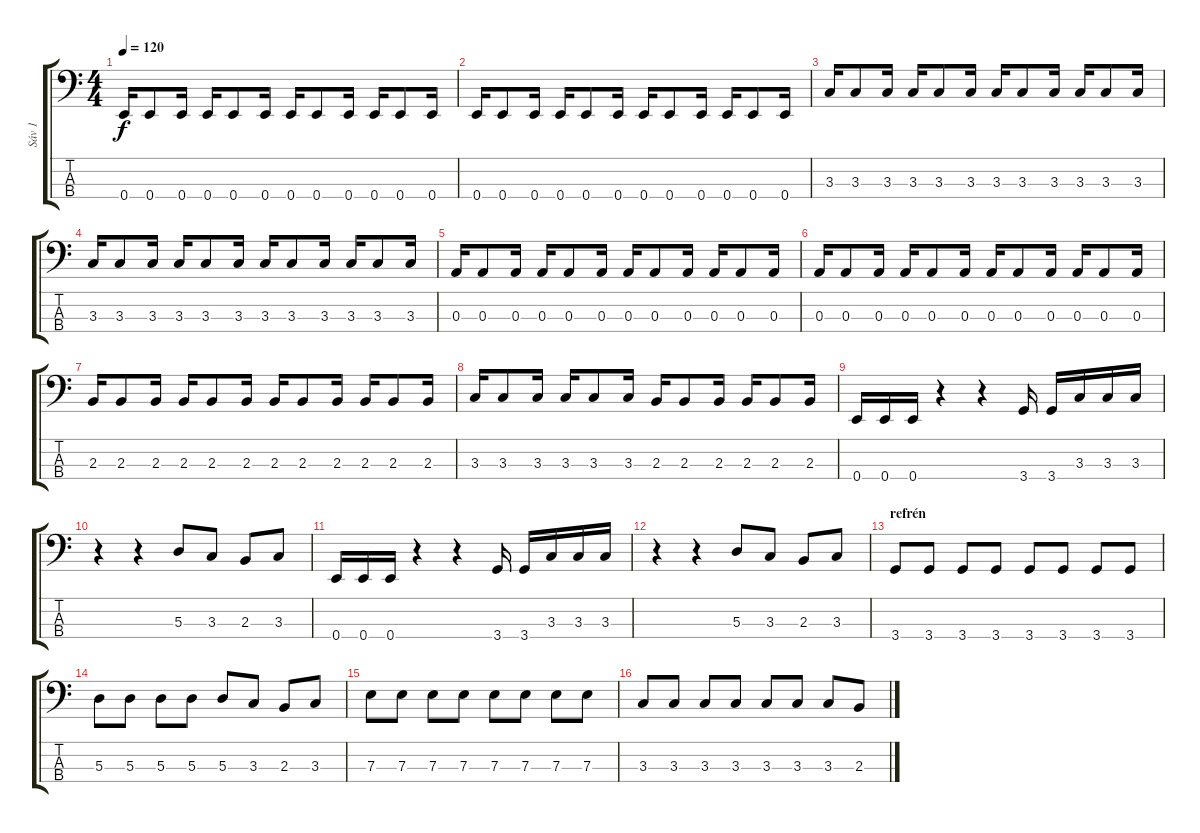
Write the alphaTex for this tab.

\track ("Sáv 1" "Sáv 1") {instrument electricbasspick}
\staff {score tabs}
\tuning (G2 D2 A1 E1) {hide}
\ts (4 4)
\tempo 120
\clef f4
\ks c
0.4.16{dy f} 0.4.8 0.4.16 0.4.16 0.4.8 0.4.16 0.4.16 0.4.8 0.4.16 0.4.16 0.4.8 0.4.16 |
0.4.16 0.4.8 0.4.16 0.4.16 0.4.8 0.4.16 0.4.16 0.4.8 0.4.16 0.4.16 0.4.8 0.4.16 |
3.3.16 3.3.8 3.3.16 3.3.16 3.3.8 3.3.16 3.3.16 3.3.8 3.3.16 3.3.16 3.3.8 3.3.16 |
3.3.16 3.3.8 3.3.16 3.3.16 3.3.8 3.3.16 3.3.16 3.3.8 3.3.16 3.3.16 3.3.8 3.3.16 |
0.3.16 0.3.8 0.3.16 0.3.16 0.3.8 0.3.16 0.3.16 0.3.8 0.3.16 0.3.16 0.3.8 0.3.16 |
0.3.16 0.3.8 0.3.16 0.3.16 0.3.8 0.3.16 0.3.16 0.3.8 0.3.16 0.3.16 0.3.8 0.3.16 |
2.3.16 2.3.8 2.3.16 2.3.16 2.3.8 2.3.16 2.3.16 2.3.8 2.3.16 2.3.16 2.3.8 2.3.16 |
3.3.16 3.3.8 3.3.16 3.3.16 3.3.8 3.3.16 2.3.16 2.3.8 2.3.16 2.3.16 2.3.8 2.3.16 |
0.4.16 0.4.16 0.4.16 r.4 r.4 3.4.16 3.4.16 3.3.16 3.3.16 3.3.16 |
r.4 r.4 5.3.8 3.3.8 2.3.8 3.3.8 |
0.4.16 0.4.16 0.4.16 r.4 r.4 3.4.16 3.4.16 3.3.16 3.3.16 3.3.16 |
r.4 r.4 5.3.8 3.3.8 2.3.8 3.3.8 |
\section ("" "refrén")
3.4.8 3.4.8 3.4.8 3.4.8 3.4.8 3.4.8 3.4.8 3.4.8 |
5.3.8 5.3.8 5.3.8 5.3.8 5.3.8 3.3.8 2.3.8 3.3.8 |
7.3.8 7.3.8 7.3.8 7.3.8 7.3.8 7.3.8 7.3.8 7.3.8 |
3.3.8 3.3.8 3.3.8 3.3.8 3.3.8 3.3.8 3.3.8 2.3.8
